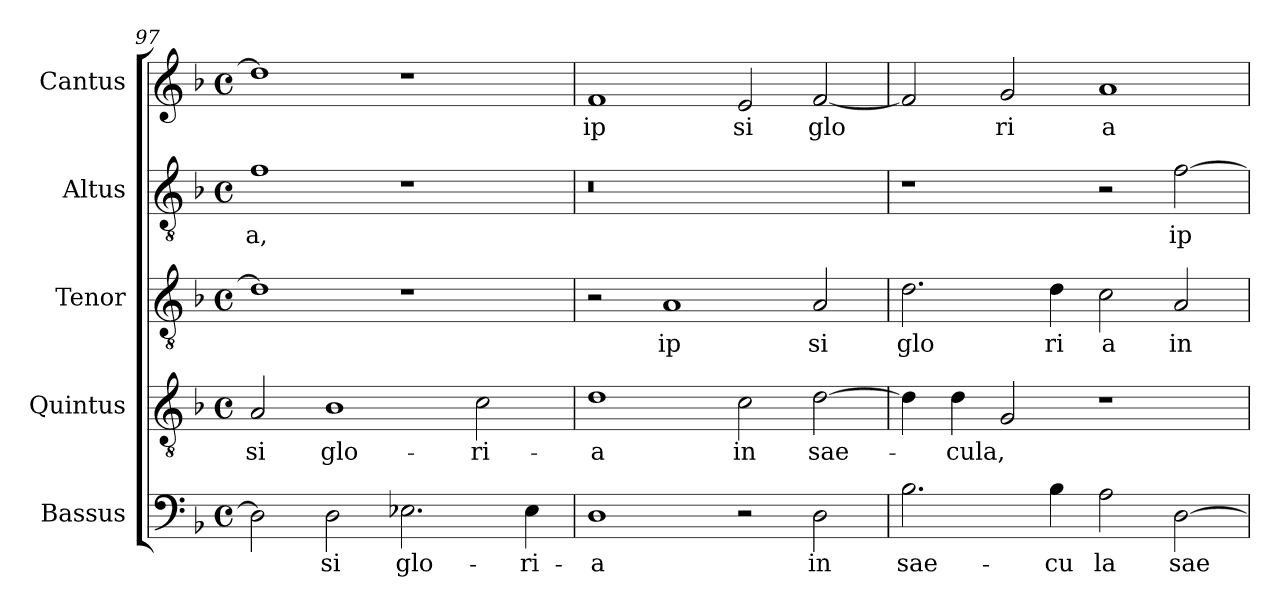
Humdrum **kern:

**kern	**text	**kern	**text	**kern	**text	**kern	**text	**kern	**text
*part5	*part5	*part4	*part4	*part3	*part3	*part2	*part2	*part1	*part1
*staff5	*staff5	*staff4	*staff4	*staff3	*staff3	*staff2	*staff2	*staff1	*staff1
*I"Bassus	*	*I"Quintus	*	*I"Tenor	*	*I"Altus	*	*I"Cantus	*
*clefF4	*	*clefGv2	*	*clefGv2	*	*clefGv2	*	*clefG2	*
*k[b-]	*	*k[b-]	*	*k[b-]	*	*k[b-]	*	*k[b-]	*
*F:	*	*F:	*	*F:	*	*F:	*	*F:	*
*M4/4	*	*M4/4	*	*M4/4	*	*M4/4	*	*M4/4	*
*met(c)	*	*met(c)	*	*met(c)	*	*met(c)	*	*met(c)	*
=97	=97	=97	=97	=97	=97	=97	=97	=97	=97
!	!	!	!LO:LY:b:cj	!	!	!	!LO:LY:b:cj	!	!
2D\]	.	2A/	-si	1d]	.	1f	a,	1dd]	.
!	!LO:LY:b:cj	!	!LO:LY:b:cj	!	!	!	!	!	!
2D\	-si	1B-	glo-	.	.	.	.	.	.
!	!LO:LY:b:cj	!	!	!	!	!	!	!	!
2.E-X\	glo-	.	.	1r	.	1r	.	1r	.
!	!	!	!LO:LY:b:cj	!	!	!	!	!	!
.	.	2c\	-ri-	.	.	.	.	.	.
!	!LO:LY:b:cj	!	!	!	!	!	!	!	!
4E-\	-ri-	.	.	.	.	.	.	.	.
=98	=98	=98	=98	=98	=98	=98	=98	=98	=98
!	!LO:LY:b:cj	!	!LO:LY:b:cj	!	!	!	!	!	!LO:LY:b:cj
1D	-a	1d	-a	2r	.	0r	.	1f	ip
!	!	!	!	!	!LO:LY:b:cj	!	!	!	!
.	.	.	.	1A	ip	.	.	.	.
!	!	!	!LO:LY:b:cj	!	!	!	!	!	!LO:LY:b:cj
2r	.	2c\	in	.	.	.	.	2e/	si
!	!LO:LY:b:cj	!	!LO:LY:b	!	!LO:LY:b:cj	!	!	!	!LO:LY:b
2D\	in	[>2d\	sae-	2A/	si	.	.	[<2f/	glo
=99	=99	=99	=99	=99	=99	=99	=99	=99	=99
!	!LO:LY:b:cj	!	!	!	!LO:LY:b:cj	!	!	!	!
2.B-\	sae-	4d\]	.	2.d\	glo	1r	.	2f/]	.
!	!	!	!LO:LY:b	!	!	!	!	!	!
.	.	4d\	-cula,	.	.	.	.	.	.
!	!	!	!	!	!	!	!	!	!LO:LY:b:cj
.	.	2G/	.	.	.	.	.	2g/	ri
!	!LO:LY:b:cj	!	!	!	!LO:LY:b:cj	!	!	!	!
4B-\	-cu	.	.	4d\	ri	.	.	.	.
!	!LO:LY:b:cj	!	!	!	!LO:LY:b:cj	!	!	!	!LO:LY:b:cj
2A\	la	1r	.	2c\	a	2r	.	1a	a
!	!LO:LY:b	!	!	!	!LO:LY:b:cj	!	!LO:LY:b:cj	!	!
[>2D\	sae-	.	.	2A/	in	[>2f\	ip	.	.
=	=	=	=	=	=	=	=	=	=
*-	*-	*-	*-	*-	*-	*-	*-	*-	*-
